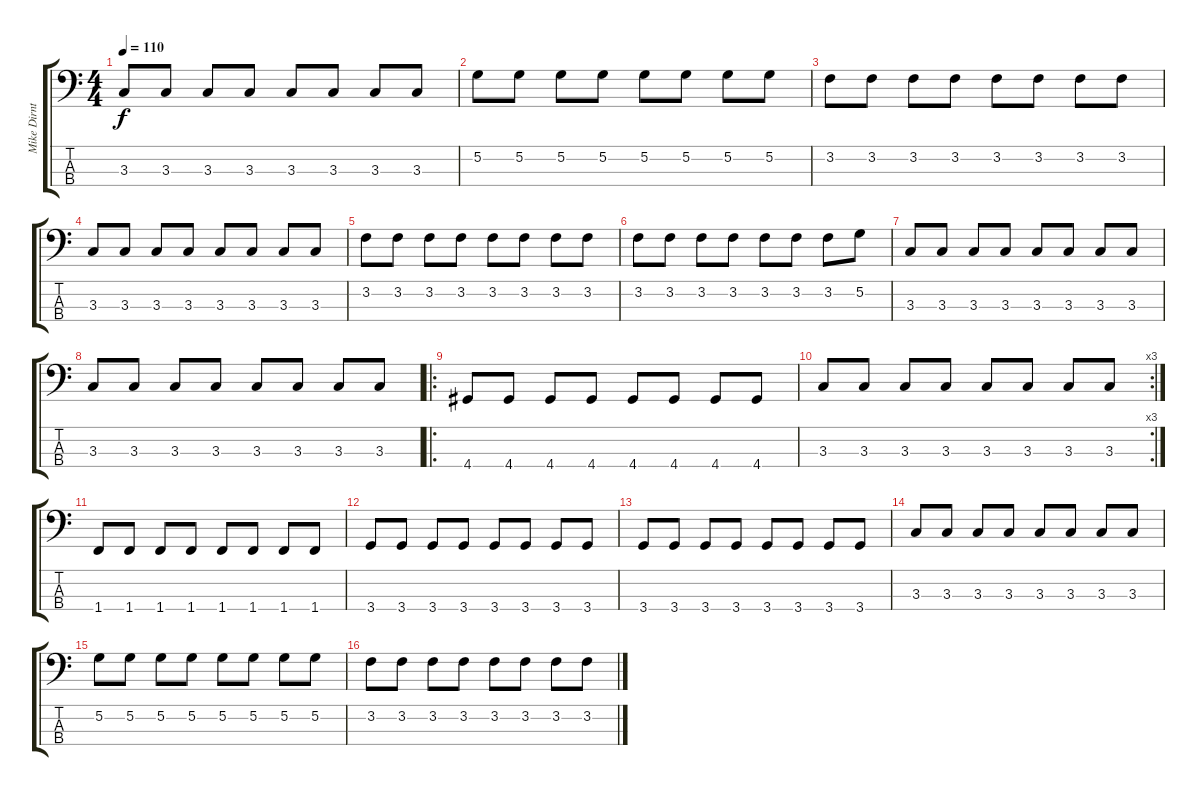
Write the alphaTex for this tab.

\track ("Mike Dirnt Bass" "Mike Dirnt") {instrument electricbasspick}
\staff {score tabs}
\tuning (G2 D2 A1 E1) {hide}
\ts (4 4)
\tempo 110
\clef f4
\ks c
3.3.8{dy f} 3.3.8 3.3.8 3.3.8 3.3.8 3.3.8 3.3.8 3.3.8 |
5.2.8 5.2.8 5.2.8 5.2.8 5.2.8 5.2.8 5.2.8 5.2.8 |
3.2.8 3.2.8 3.2.8 3.2.8 3.2.8 3.2.8 3.2.8 3.2.8 |
3.3.8 3.3.8 3.3.8 3.3.8 3.3.8 3.3.8 3.3.8 3.3.8 |
3.2.8 3.2.8 3.2.8 3.2.8 3.2.8 3.2.8 3.2.8 3.2.8 |
3.2.8 3.2.8 3.2.8 3.2.8 3.2.8 3.2.8 3.2.8 5.2.8 |
3.3.8 3.3.8 3.3.8 3.3.8 3.3.8 3.3.8 3.3.8 3.3.8 |
3.3.8 3.3.8 3.3.8 3.3.8 3.3.8 3.3.8 3.3.8 3.3.8 |
\ro
4.4.8 4.4.8 4.4.8 4.4.8 4.4.8 4.4.8 4.4.8 4.4.8 |
\rc 3
3.3.8 3.3.8 3.3.8 3.3.8 3.3.8 3.3.8 3.3.8 3.3.8 |
1.4.8 1.4.8 1.4.8 1.4.8 1.4.8 1.4.8 1.4.8 1.4.8 |
3.4.8 3.4.8 3.4.8 3.4.8 3.4.8 3.4.8 3.4.8 3.4.8 |
3.4.8 3.4.8 3.4.8 3.4.8 3.4.8 3.4.8 3.4.8 3.4.8 |
3.3.8 3.3.8 3.3.8 3.3.8 3.3.8 3.3.8 3.3.8 3.3.8 |
5.2.8 5.2.8 5.2.8 5.2.8 5.2.8 5.2.8 5.2.8 5.2.8 |
3.2.8 3.2.8 3.2.8 3.2.8 3.2.8 3.2.8 3.2.8 3.2.8
